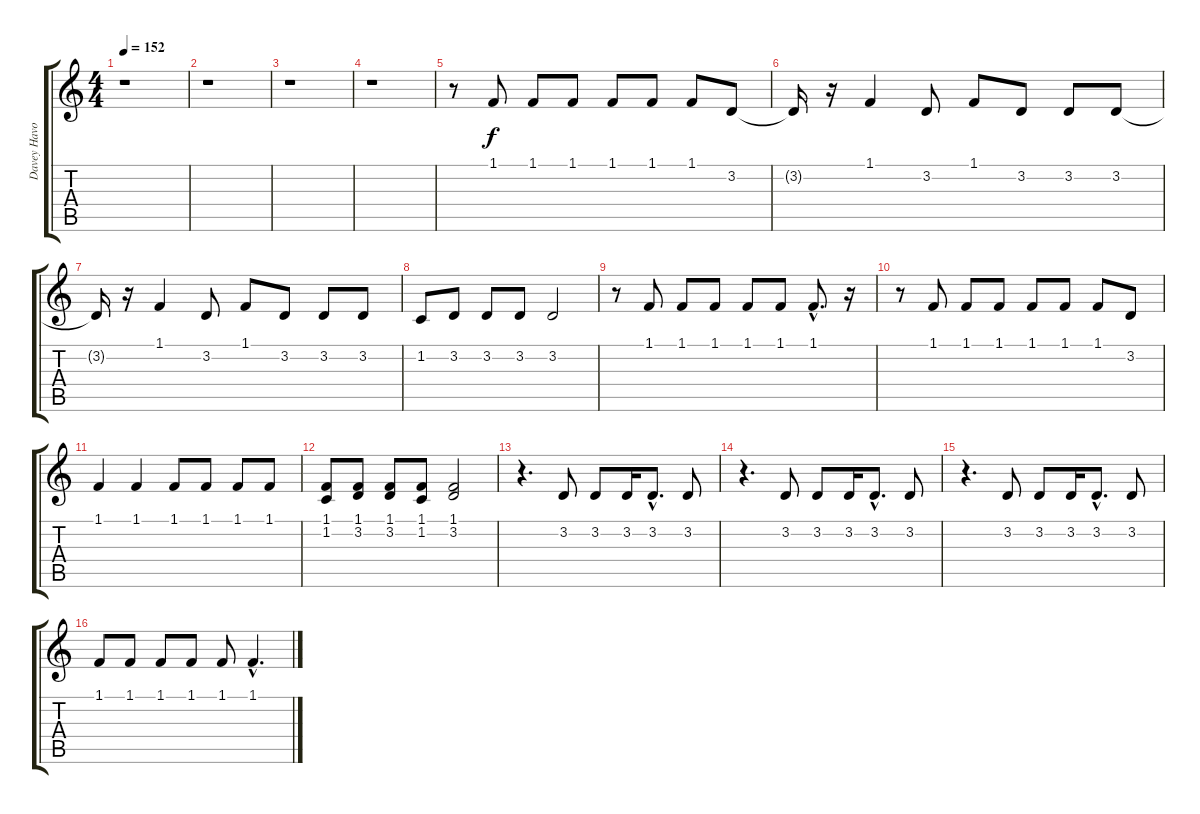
\track ("Davey Havok" "Davey Havo") {instrument englishhorn}
\staff {score tabs}
\tuning (E4 B3 G3 D3 A2 E2) {hide}
\ts (4 4)
\tempo 152
\clef g2
\ks c
r.1{dy f instrument englishhorn} |
r.1 |
r.1 |
r.1 |
r.8 1.1.8 1.1.8 1.1.8 1.1.8 1.1.8 1.1.8 3.2.8 |
3.2{t}.16 r.16 1.1.4 3.2.8 1.1.8 3.2.8 3.2.8 3.2.8 |
3.2{t}.16 r.16 1.1.4 3.2.8 1.1.8 3.2.8 3.2.8 3.2.8 |
1.2.8 3.2.8 3.2.8 3.2.8 3.2.2 |
r.8 1.1.8 1.1.8 1.1.8 1.1.8 1.1.8 1.1{hac}.8{d} r.16 |
r.8 1.1.8 1.1.8 1.1.8 1.1.8 1.1.8 1.1.8 3.2.8 |
1.1.4 1.1.4 1.1.8 1.1.8 1.1.8 1.1.8 |
(1.1 1.2).8 (1.1 3.2).8 (1.1 3.2).8 (1.1 1.2).8 (1.1 3.2).2 |
r.4{d} 3.2.8 3.2.8 3.2.16 3.2{hac}.8{d} 3.2.8 |
r.4{d} 3.2.8 3.2.8 3.2.16 3.2{hac}.8{d} 3.2.8 |
r.4{d} 3.2.8 3.2.8 3.2.16 3.2{hac}.8{d} 3.2.8 |
1.1.8 1.1.8 1.1.8 1.1.8 1.1.8 1.1{hac}.4{d}
